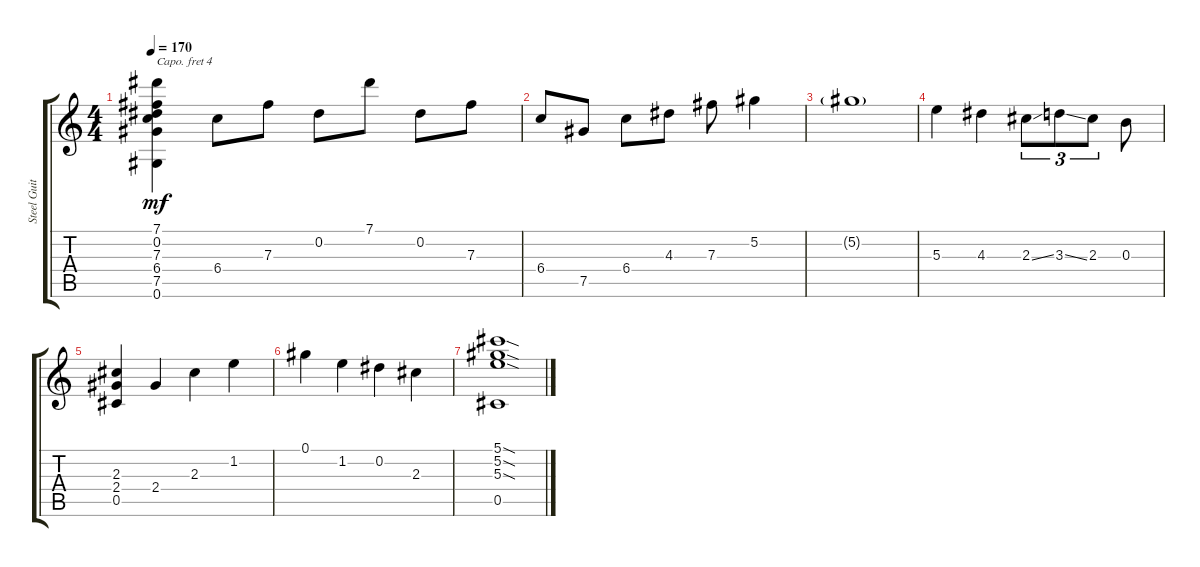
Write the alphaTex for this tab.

\track ("Steel Guitar" "Steel Guit") {instrument acousticguitarsteel}
\staff {score tabs}
\capo 4
\tuning (E4 B3 G3 D3 A2 E2) {hide}
\ts (4 4)
\tempo 170
\clef g2
\ks c
(7.1 0.2 7.3 6.4 7.5 0.6).4{dy mf} 6.4.8 7.3.8 0.2.8 7.1.8 0.2.8 7.3.8 |
6.4.8 7.5.8 6.4.8 4.3.8 7.3.8 5.2.4 |
5.2{g}.1 |
5.3.4 4.3.4 2.3{ss}.8{tu (3 2)} 3.3{ss}.8{tu (3 2)} 2.3.8{tu (3 2)} 0.3.8 |
(2.3 2.4 0.5).4 2.4.4 2.3.4 1.2.4 |
0.1.4 1.2.4 0.2.4 2.3.4 |
(5.1{sod} 5.2{sod} 5.3{sod} 0.5).1
